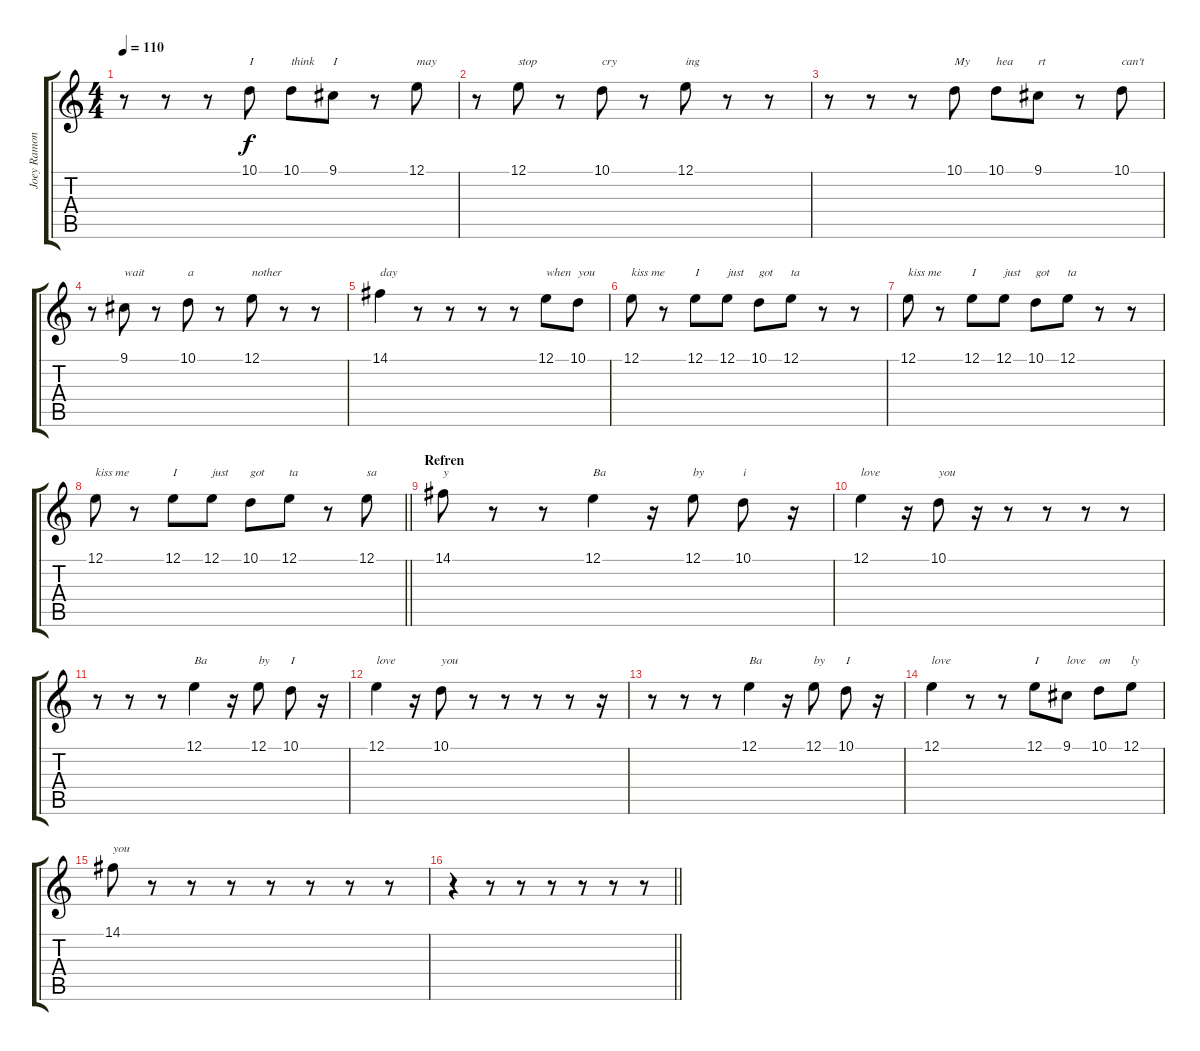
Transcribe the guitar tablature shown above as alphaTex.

\track ("Joey Ramone-Vocals" "Joey Ramon") {instrument altosax}
\staff {score tabs}
\tuning (E4 B3 G3 D3 A2 E2) {hide}
\ts (4 4)
\tempo 110
\clef g2
\ks c
r.8{dy f} r.8 r.8 10.1.8{txt "I"} 10.1.8{txt "think"} 9.1.8{txt "I"} r.8 12.1.8{txt "may"} |
r.8 12.1.8{txt "stop"} r.8 10.1.8{txt "cry"} r.8 12.1.8{txt "ing"} r.8 r.8 |
r.8 r.8 r.8 10.1.8{txt "My"} 10.1.8{txt "hea"} 9.1.8{txt "rt"} r.8 10.1.8{txt "can't"} |
r.8 9.1.8{txt "wait"} r.8 10.1.8{txt "a"} r.8 12.1.8{txt "nother"} r.8 r.8 |
14.1.4{txt "day"} r.8 r.8 r.8 r.8 12.1.8{txt "when"} 10.1.8{txt "you"} |
12.1.8{txt "kiss me"} r.8 12.1.8{txt "I"} 12.1.8{txt "just"} 10.1.8{txt "got"} 12.1.8{txt "ta"} r.8 r.8 |
12.1.8{txt "kiss me"} r.8 12.1.8{txt "I"} 12.1.8{txt "just"} 10.1.8{txt "got"} 12.1.8{txt "ta"} r.8 r.8 |
\barLineRight lightlight
12.1.8{txt "kiss me"} r.8 12.1.8{txt "I"} 12.1.8{txt "just"} 10.1.8{txt "got"} 12.1.8{txt "ta"} r.8 12.1.8{txt "sa"} |
\section ("" "Refren")
14.1.8{txt "y"} r.8 r.8 12.1.4{txt "Ba"} r.16 12.1.8{txt "by"} 10.1.8{txt "i"} r.16 |
12.1.4{txt "love"} r.16 10.1.8{txt "you"} r.16 r.8 r.8 r.8 r.8 |
r.8 r.8 r.8 12.1.4{txt "Ba"} r.16 12.1.8{txt "by"} 10.1.8{txt "I"} r.16 |
12.1.4{txt "love"} r.16 10.1.8{txt "you"} r.8 r.8 r.8 r.8 r.16 |
r.8 r.8 r.8 12.1.4{txt "Ba"} r.16 12.1.8{txt "by"} 10.1.8{txt "I"} r.16 |
12.1.4{txt "love"} r.8 r.8 12.1.8{txt "I"} 9.1.8{txt "love"} 10.1.8{txt "on"} 12.1.8{txt "ly"} |
14.1.8{txt "you"} r.8 r.8 r.8 r.8 r.8 r.8 r.8 |
\barLineRight lightlight
r.4 r.8 r.8 r.8 r.8 r.8 r.8
